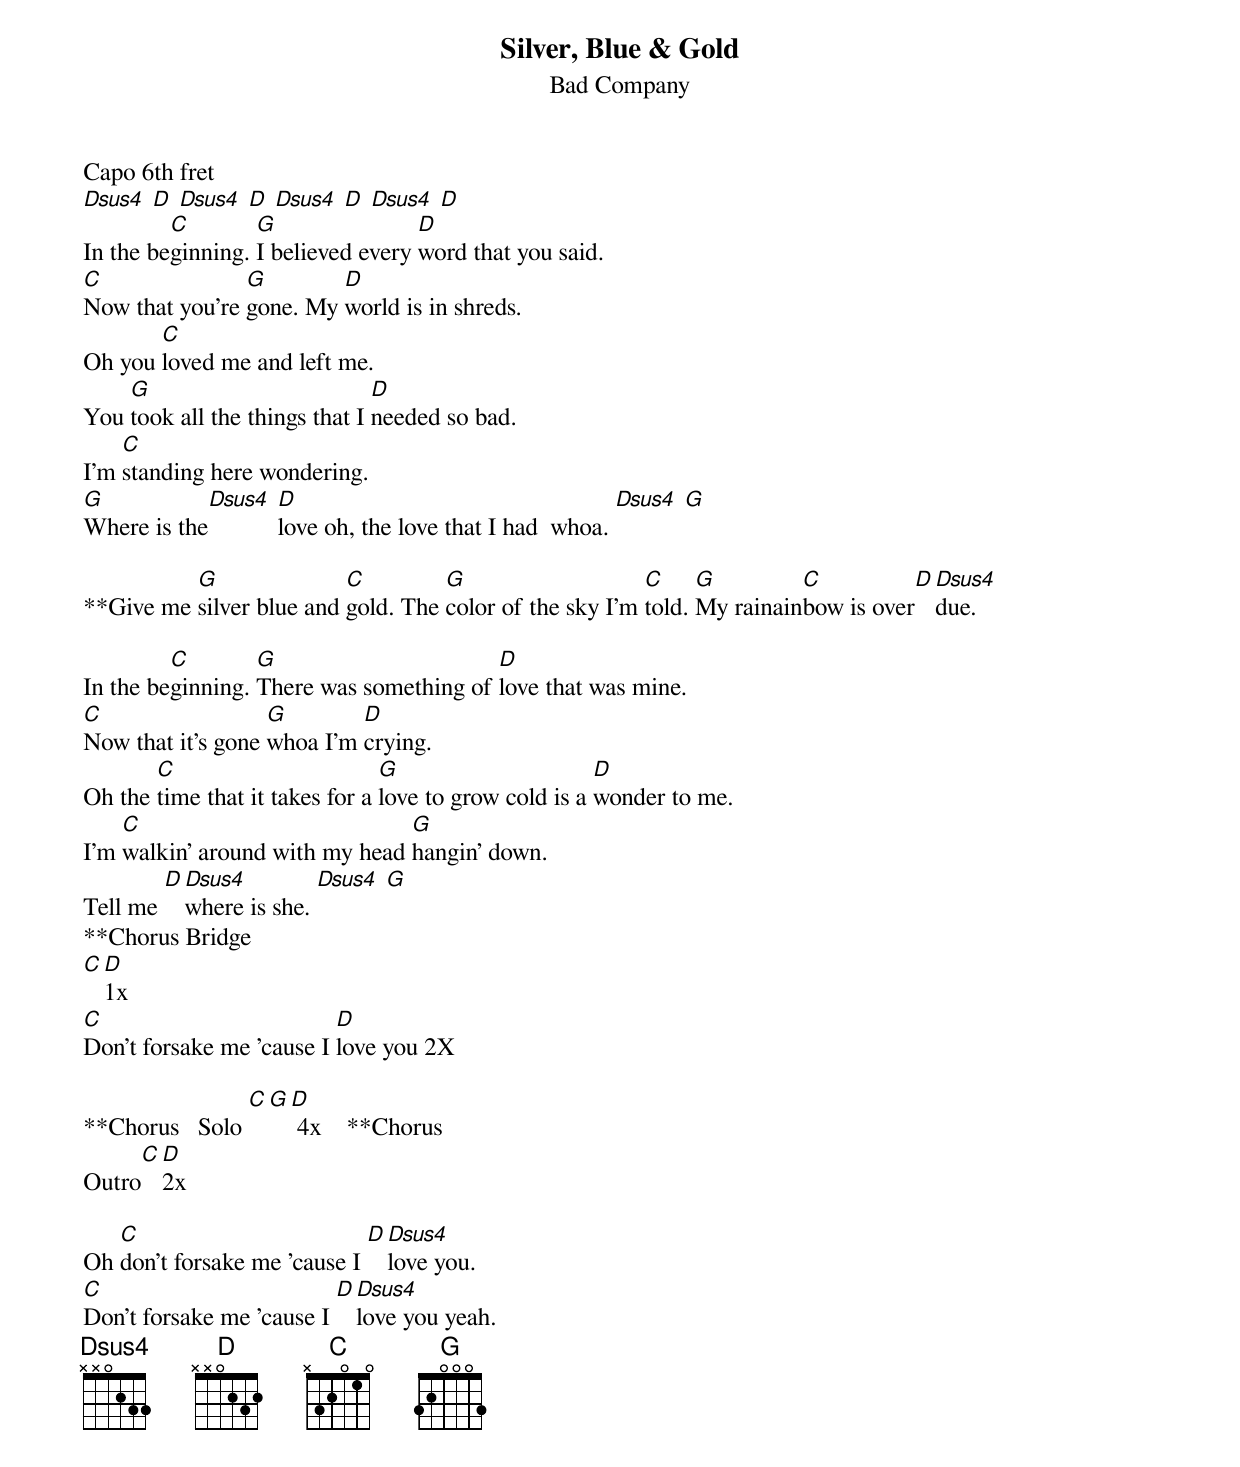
{t:Silver, Blue & Gold}
{Subtitle:Bad Company}
Capo 6th fret
[Dsus4] [D] [Dsus4] [D] [Dsus4] [D] [Dsus4] [D]
In the be[C]ginning. [G]I believed every [D]word that you said.
[C]Now that you're [G]gone. My [D]world is in shreds.
Oh you [C]loved me and left me.
You [G]took all the things that I [D]needed so bad.
I'm [C]standing here wondering.
[G]Where is the[Dsus4] [D]love oh, the love that I had  whoa. [Dsus4] [G]

**Give me [G]silver blue and [C]gold. The [G]color of the sky I'm [C]told. [G]My rainain[C]bow is over[D][Dsus4]due.

In the be[C]ginning. [G]There was something of [D]love that was mine.
[C]Now that it's gone [G]whoa I'm [D]crying.
Oh the [C]time that it takes for a [G]love to grow cold is a [D]wonder to me.
I'm [C]walkin' around with my head [G]hangin' down.
Tell me [D][Dsus4]where is she. [Dsus4] [G]
**Chorus Bridge
[C][D]1x
[C]Don't forsake me 'cause I [D]love you 2X

**Chorus   Solo [C][G][D] 4x    **Chorus
Outro[C][D]2x

Oh [C]don't forsake me 'cause I [D][Dsus4]love you.
[C]Don't forsake me 'cause I [D][Dsus4]love you yeah.
